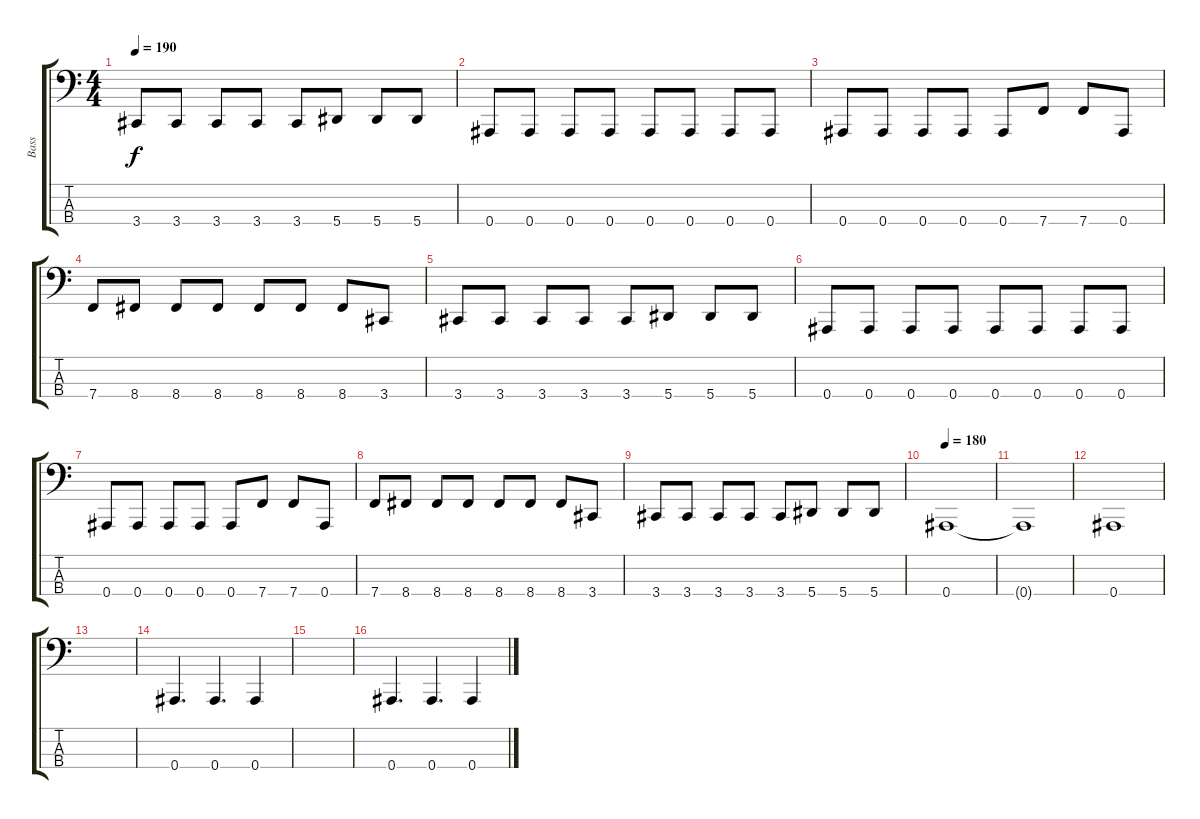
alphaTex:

\track ("Bass" "Bass") {instrument electricbasspick bank 255}
\staff {score tabs}
\tuning (Eb2 Bb1 F1 Bb0) {hide}
\ts (4 4)
\tempo 190
\clef f4
\ks c
3.4.8{dy f} 3.4.8 3.4.8 3.4.8 3.4.8 5.4.8 5.4.8 5.4.8 |
0.4.8 0.4.8 0.4.8 0.4.8 0.4.8 0.4.8 0.4.8 0.4.8 |
0.4.8 0.4.8 0.4.8 0.4.8 0.4.8 7.4.8 7.4.8 0.4.8 |
7.4.8 8.4.8 8.4.8 8.4.8 8.4.8 8.4.8 8.4.8 3.4.8 |
3.4.8 3.4.8 3.4.8 3.4.8 3.4.8 5.4.8 5.4.8 5.4.8 |
0.4.8 0.4.8 0.4.8 0.4.8 0.4.8 0.4.8 0.4.8 0.4.8 |
0.4.8 0.4.8 0.4.8 0.4.8 0.4.8 7.4.8 7.4.8 0.4.8 |
7.4.8 8.4.8 8.4.8 8.4.8 8.4.8 8.4.8 8.4.8 3.4.8 |
3.4.8 3.4.8 3.4.8 3.4.8 3.4.8 5.4.8 5.4.8 5.4.8 |
\tempo 180
0.4.1 |
0.4{t}.1 |
0.4.1 |
|
0.4.4{d} 0.4.4{d} 0.4.4 |
|
0.4.4{d} 0.4.4{d} 0.4.4
